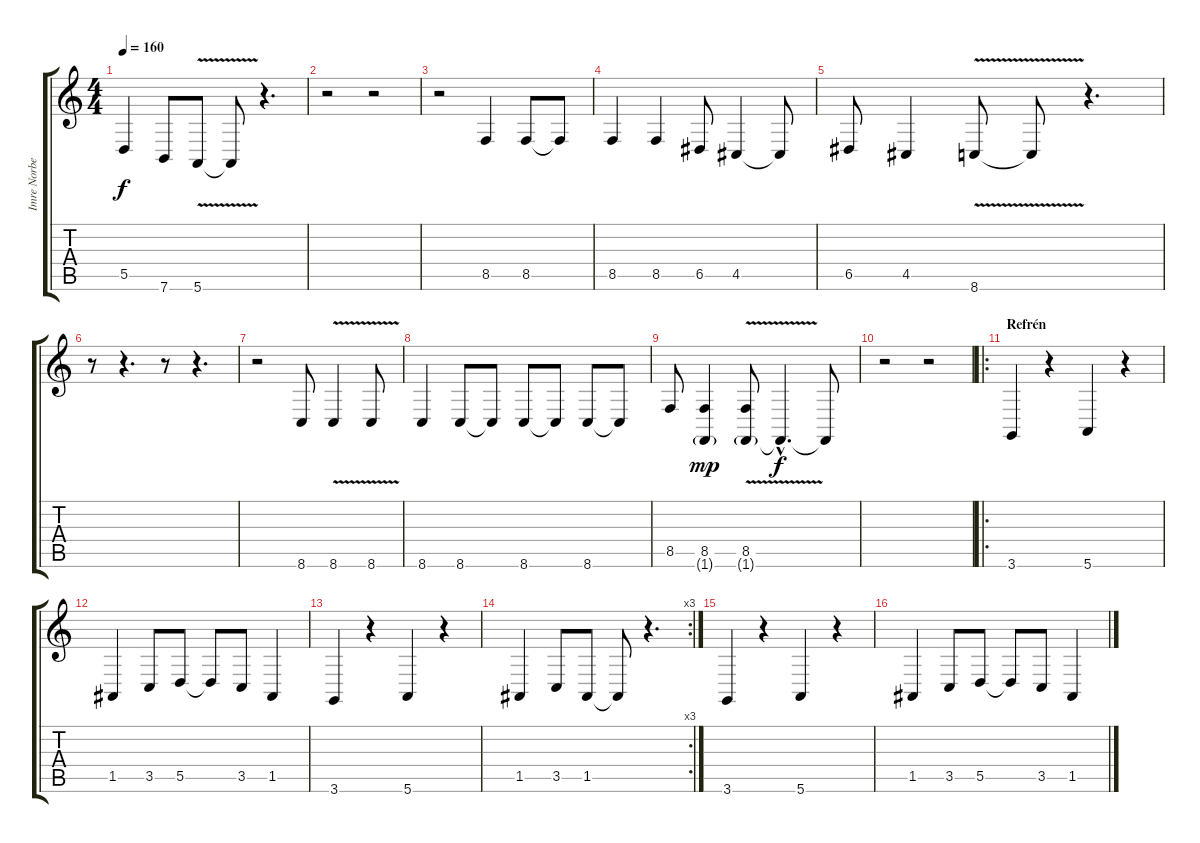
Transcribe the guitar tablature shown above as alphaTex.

\track ("Imre Norbert" "Imre Norbe") {instrument englishhorn}
\staff {score tabs}
\tuning (E4 B3 G3 D3 A2 E2) {hide}
\ts (4 4)
\tempo 160
\clef g2
\ks c
5.5.4{dy f} 7.6.8 5.6{v}.8 5.6{t}.8 r.4{d} |
r.2 r.2 |
r.2 8.5.4 8.5.8 8.5{t}.8 |
8.5.4 8.5.4 6.5.8 4.5.4 4.5{t}.8 |
6.5.8 4.5.4 8.6{v}.8 8.6{t}.8 r.4{d} |
r.8 r.4{d} r.8 r.4{d} |
r.2 8.6.8 8.6{v}.4 8.6{v}.8 |
8.6.4 8.6.8 8.6{t}.8 8.6.8 8.6{t}.8 8.6.8 8.6{t}.8 |
8.5.8 (8.5 1.6{g}).4{dy mp} (8.5 1.6{v g}).8 1.6{hac t}.4{d dy f} 1.6{t}.8 |
r.2 r.2 |
\ro
\section ("" "Refrén")
3.6.4 r.4 5.6.4 r.4 |
1.5.4 3.5.8 5.5.8 5.5{t}.8 3.5.8 1.5.4 |
3.6.4 r.4 5.6.4 r.4 |
\rc 3
1.5.4 3.5.8 1.5.8 1.5{t}.8 r.4{d} |
3.6.4 r.4 5.6.4 r.4 |
1.5.4 3.5.8 5.5.8 5.5{t}.8 3.5.8 1.5.4
